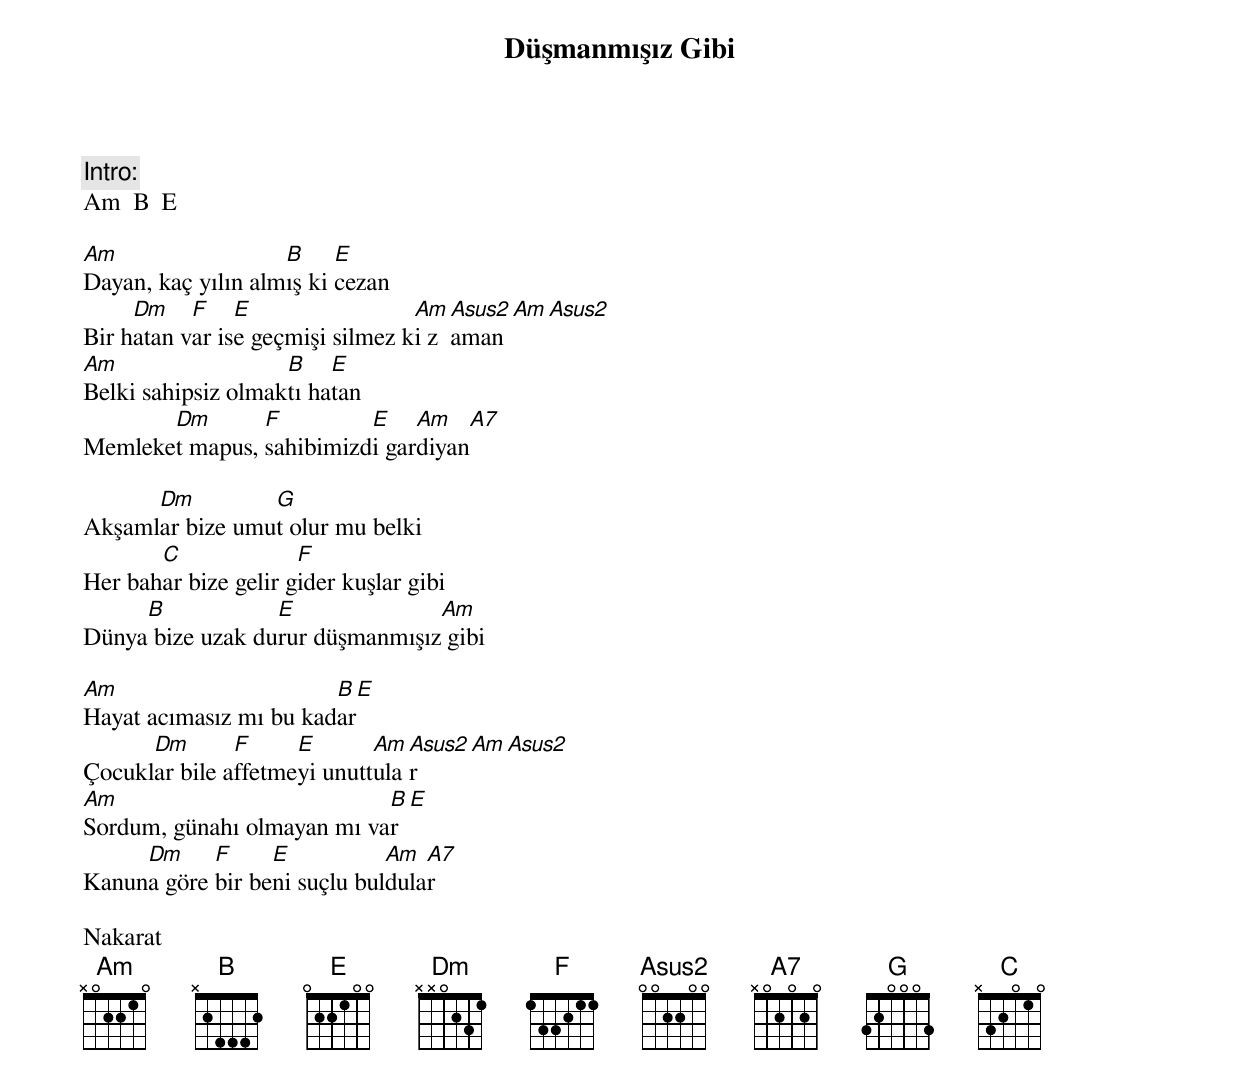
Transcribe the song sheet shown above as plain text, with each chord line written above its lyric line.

{title: Düşmanmışız Gibi}
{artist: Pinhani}

Intro:
Am  B  E

Am                  B     E
Dayan, kaç yılın almış ki cezan
     Dm    F    E                 Am Asus2 Am Asus2
Bir hatan var ise geçmişi silmez ki zaman
Am                  B    E
Belki sahipsiz olmaktı hatan
       Dm       F         E    Am   A7
Memleket mapus, sahibimizdi gardiyan

      Dm         G
Akşamlar bize umut olur mu belki
       C              F
Her bahar bize gelir gider kuşlar gibi
     B            E              Am
Dünya bize uzak durur düşmanmışız gibi

Am                      B E
Hayat acımasız mı bu kadar
      Dm       F     E       Am Asus2 Am Asus2
Çocuklar bile affetmeyi unuttular
Am                          B  E
Sordum, günahı olmayan mı var
     Dm     F     E           Am  A7
Kanuna göre bir beni suçlu buldular

Nakarat
